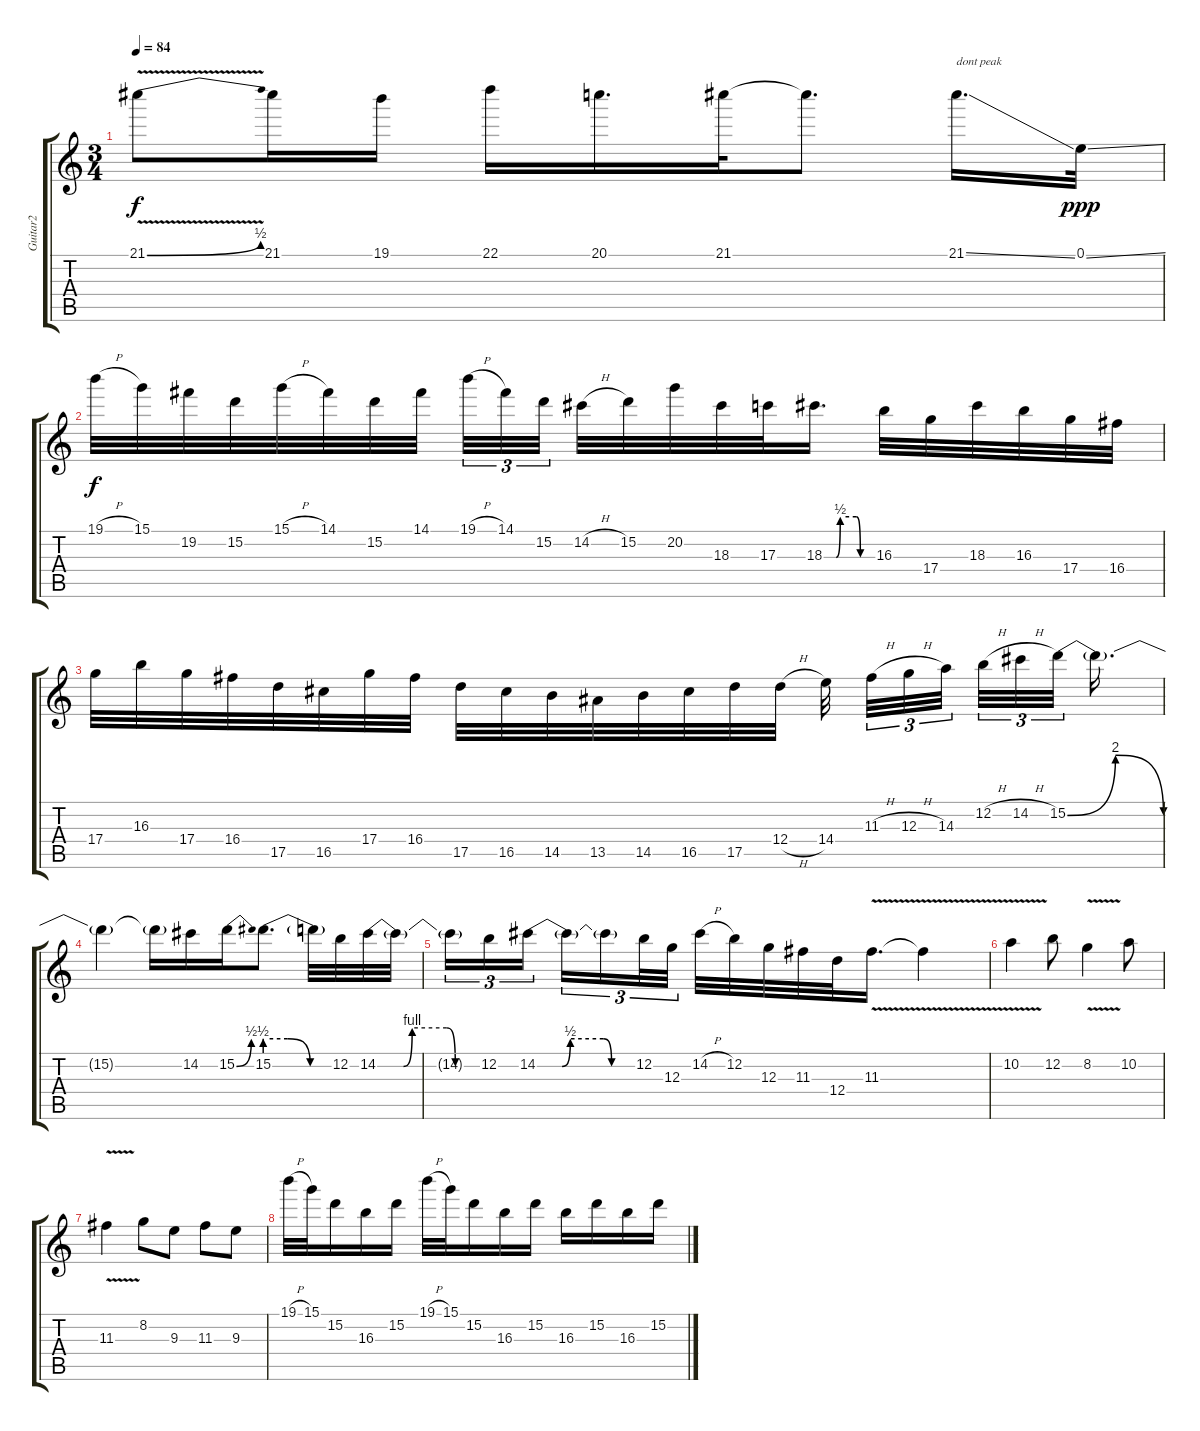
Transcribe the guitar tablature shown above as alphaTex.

\track ("Guitar2" "Guitar2") {instrument distortionguitar}
\staff {score tabs}
\tuning (E4 B3 G3 D3 A2 E2) {hide}
\ts (3 4)
\tempo 84
\clef g2
\ks c
21.1{be (bend 0 0 60 2) v}.8{dy f} 21.1.16 19.1.16 22.1.16 20.1.16{d} 21.1.32 21.1{t}.8{d} 21.1{ss}.16{d txt "dont peak"} 0.1{ss}.32{dy ppp} |
19.1{h}.32{dy f} 15.1.32 19.2.32 15.2.32 15.1{h}.32 14.1.32 15.2.32 14.1.32 19.1{h}.32{tu (3 2)} 14.1.32{tu (3 2)} 15.2.32{tu (3 2)} 14.2{h}.32 15.2.32 20.2.32 18.3.32 17.3.32 18.3{be (custom 0 0 15 0 20 2 40 2 45 0 60 0)}.16{d} 16.3.32 17.4.32 18.3.32 16.3.32 17.4.32 16.4.32 |
17.4.32 16.3.32 17.4.32 16.4.32 17.5.32 16.5.32 17.4.32 16.4.32 17.5.32 16.5.32 14.5.32 13.5.32 14.5.32 16.5.32 17.5.32 12.4{h}.32 14.4.32 11.3{h}.32{tu (3 2)} 12.3{h}.32{tu (3 2)} 14.3.32{tu (3 2)} 12.2{h}.32{tu (3 2)} 14.2{h}.32{tu (3 2)} 15.2{be (bendrelease 0 0 10 8 25 8 60 0)}.32{tu (3 2)} 15.2{t}.16{d} |
15.2{t}.4 15.2{t}.16 14.2.16 15.2{be (bend 0 0 60 2)}.16 15.2{be (custom 0 2 20 2 40 0 60 0)}.8{d} 15.2{t}.32 12.2.32 14.2{be (custom 0 0 15 0 20 4 40 4 45 0 60 0)}.32 14.2{t}.32 |
14.2{t}.16{tu (3 2)} 12.2.16{tu (3 2)} 14.2{be (custom 0 0 15 0 20 2 40 2 45 0 60 0)}.16{tu (3 2)} 14.2{t}.16{tu (3 2)} 14.2{t}.16{tu (3 2)} 12.2.32{tu (3 2)} 12.3.32{tu (3 2)} 14.2{h}.32 12.2.32 12.3.32 11.3.32 12.4.32 11.3{v}.16{d} 11.3{t}.4 |
10.2{v}.4 12.2.8 8.2{v}.4 10.2.8 |
11.3{v}.4 8.2.8 9.3.8 11.3.8 9.3.8 |
19.1{h}.32 15.1.32 15.2.16 16.3.16 15.2.16 19.1{h}.32 15.1.32 15.2.16 16.3.16 15.2.16 16.3.16 15.2.16 16.3.16 15.2.16
